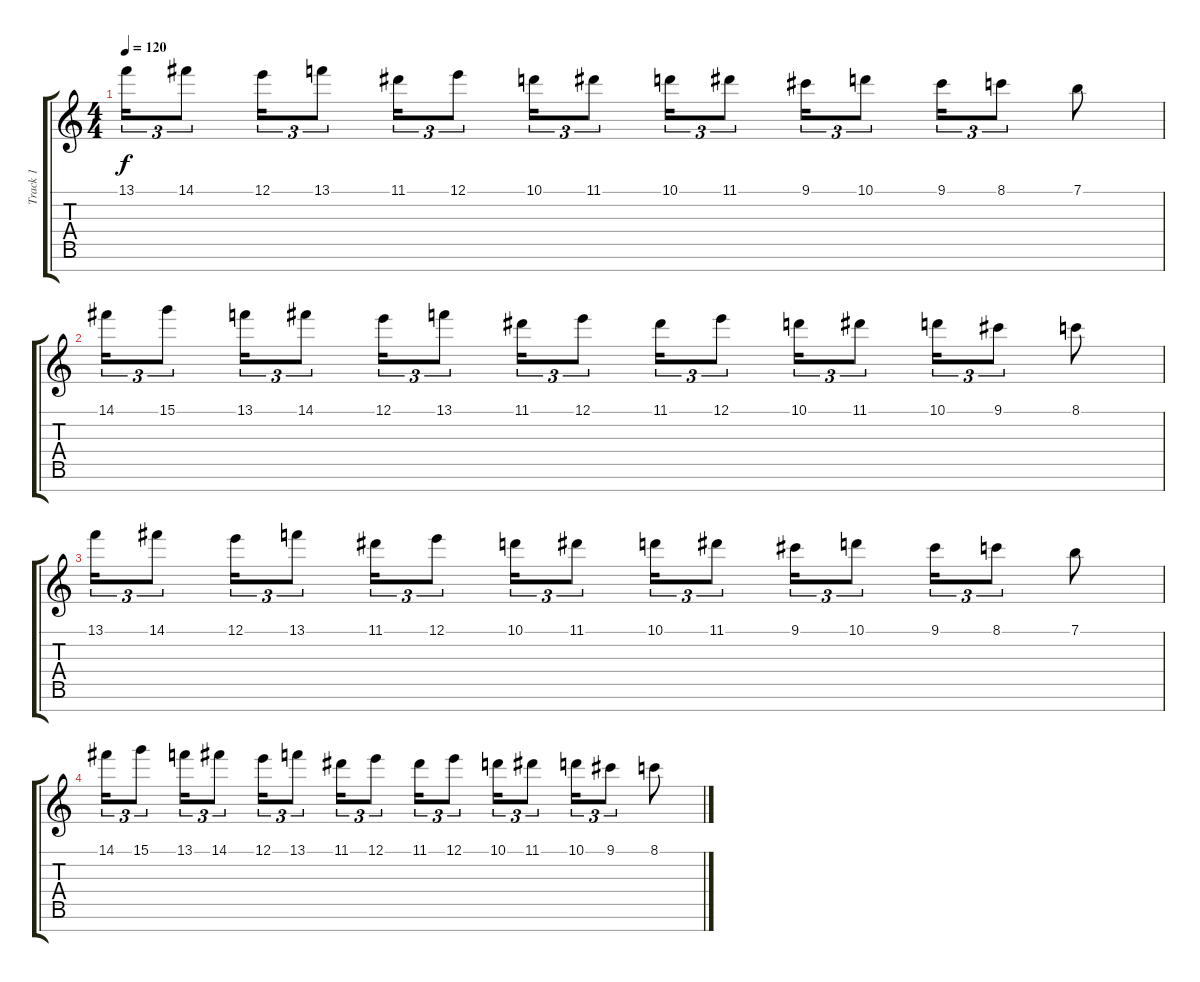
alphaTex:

\track ("Track 1" "Track 1") {instrument distortionguitar}
\staff {score tabs}
\tuning (E4 B3 G3 D3 A2 E2 B1) {hide}
\ts (4 4)
\tempo 120
\clef g2
\ks c
13.1.16{tu (3 2) dy f} 14.1.8{tu (3 2)} 12.1.16{tu (3 2)} 13.1.8{tu (3 2)} 11.1.16{tu (3 2)} 12.1.8{tu (3 2)} 10.1.16{tu (3 2)} 11.1.8{tu (3 2)} 10.1.16{tu (3 2)} 11.1.8{tu (3 2)} 9.1.16{tu (3 2)} 10.1.8{tu (3 2)} 9.1.16{tu (3 2)} 8.1.8{tu (3 2)} 7.1.8 |
14.1.16{tu (3 2)} 15.1.8{tu (3 2)} 13.1.16{tu (3 2)} 14.1.8{tu (3 2)} 12.1.16{tu (3 2)} 13.1.8{tu (3 2)} 11.1.16{tu (3 2)} 12.1.8{tu (3 2)} 11.1.16{tu (3 2)} 12.1.8{tu (3 2)} 10.1.16{tu (3 2)} 11.1.8{tu (3 2)} 10.1.16{tu (3 2)} 9.1.8{tu (3 2)} 8.1.8 |
13.1.16{tu (3 2)} 14.1.8{tu (3 2)} 12.1.16{tu (3 2)} 13.1.8{tu (3 2)} 11.1.16{tu (3 2)} 12.1.8{tu (3 2)} 10.1.16{tu (3 2)} 11.1.8{tu (3 2)} 10.1.16{tu (3 2)} 11.1.8{tu (3 2)} 9.1.16{tu (3 2)} 10.1.8{tu (3 2)} 9.1.16{tu (3 2)} 8.1.8{tu (3 2)} 7.1.8 |
14.1.16{tu (3 2)} 15.1.8{tu (3 2)} 13.1.16{tu (3 2)} 14.1.8{tu (3 2)} 12.1.16{tu (3 2)} 13.1.8{tu (3 2)} 11.1.16{tu (3 2)} 12.1.8{tu (3 2)} 11.1.16{tu (3 2)} 12.1.8{tu (3 2)} 10.1.16{tu (3 2)} 11.1.8{tu (3 2)} 10.1.16{tu (3 2)} 9.1.8{tu (3 2)} 8.1.8
